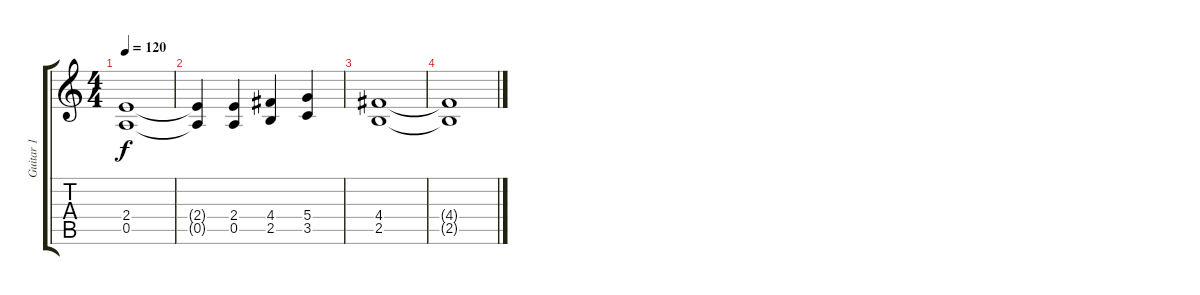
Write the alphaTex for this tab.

\track ("Guitar 1" "Guitar 1") {instrument distortionguitar}
\staff {score tabs}
\tuning (E4 B3 G3 D3 A2 E2) {hide}
\ts (4 4)
\tempo 120
\clef g2
\ks c
(2.4 0.5).1{dy f} |
(2.4{t} 0.5{t}).4 (2.4 0.5).4 (4.4 2.5).4 (5.4 3.5).4 |
(4.4 2.5).1 |
(4.4{t} 2.5{t}).1
